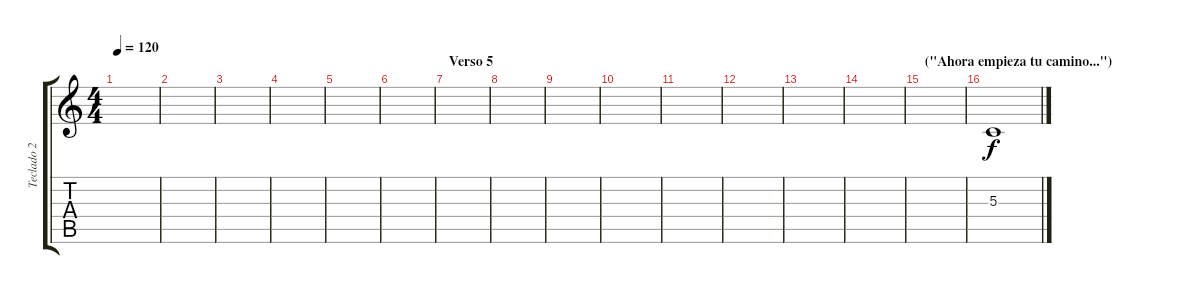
\track ("Teclado 2 + Coros" "Teclado 2 ") {instrument synthvoice}
\staff {score tabs}
\tuning (E4 B3 G3 D3 A2 E2) {hide}
\ts (4 4)
\tempo 120
\clef g2
\ks c
|
|
|
|
|
|
\section ("" "Verso 5")
|
|
|
|
|
|
|
|
\section ("" "(\"Ahora empieza tu camino...\")")
|
5.3.1{volume 9 instrument voiceoohs}
